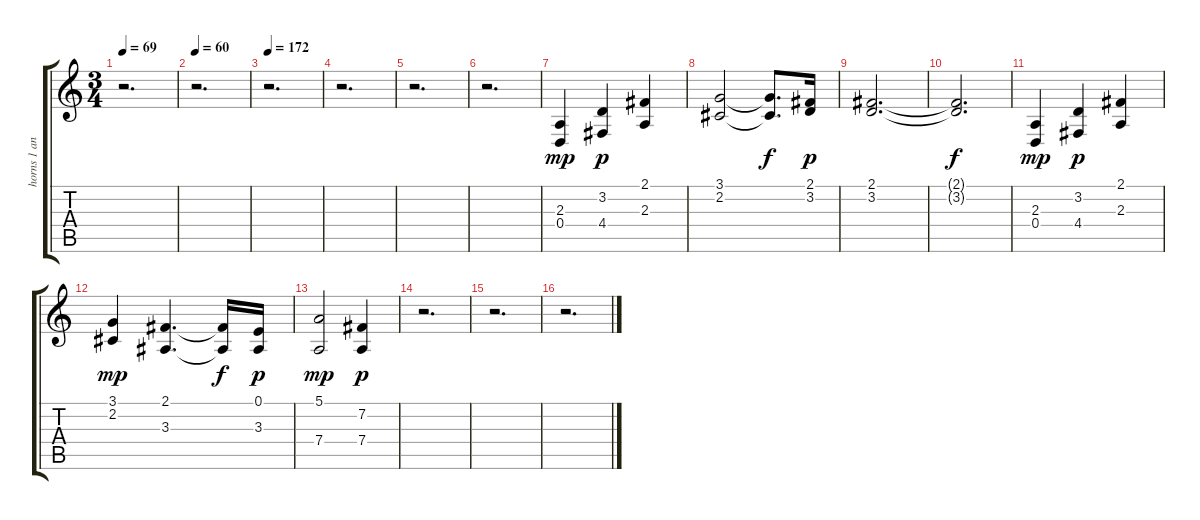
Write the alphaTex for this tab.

\track ("horns 1 and 2" "horns 1 an") {instrument frenchhorn}
\staff {score tabs}
\tuning (E4 B3 G3 D3 A2 E2) {hide}
\ts (3 4)
\tempo 69
\clef g2
\ks c
r.2{d dy f} |
\tempo 60
r.2{d} |
\tempo 172
r.2{d} |
r.2{d} |
r.2{d} |
r.2{d} |
(2.3 0.4).4{dy mp} (3.2 4.4).4{dy p} (2.1 2.3).4 |
(3.1 2.2).2 (3.1{t} 2.2{t}).8{d dy f} (2.1 3.2).16{dy p} |
(2.1 3.2).2{d} |
(2.1{t} 3.2{t}).2{d dy f} |
(2.3 0.4).4{dy mp} (3.2 4.4).4{dy p} (2.1 2.3).4 |
(3.1 2.2).4{dy mp} (2.1 3.3).4{d} (2.1{t} 3.3{t}).16{dy f} (0.1 3.3).16{dy p} |
(5.1 7.4).2{dy mp} (7.2 7.4).4{dy p} |
r.2{d} |
r.2{d} |
r.2{d}
